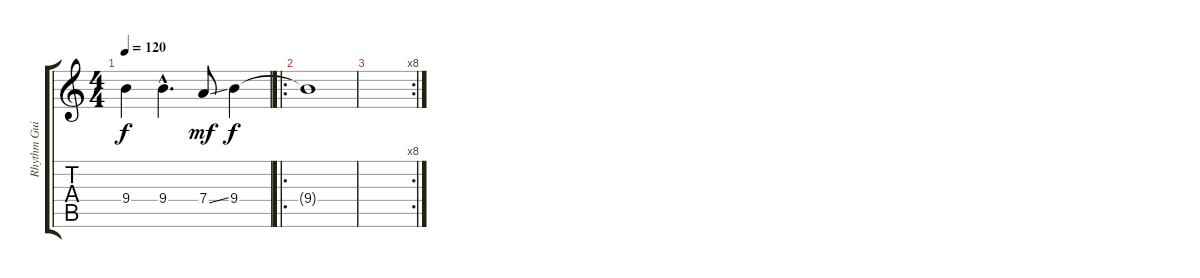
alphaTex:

\track ("Rhythm Guitar" "Rhythm Gui") {instrument electricguitarclean}
\staff {score tabs}
\tuning (E4 B3 G3 D3 A2 E2) {hide}
\ts (4 4)
\tempo 120
\clef g2
\ks c
9.4{t}.4{dy f} 9.4{hac}.4{d} 7.4{ss}.8{dy mf} 9.4.4{dy f} |
\ro
9.4{t}.1{volume 0} |
\rc 8
